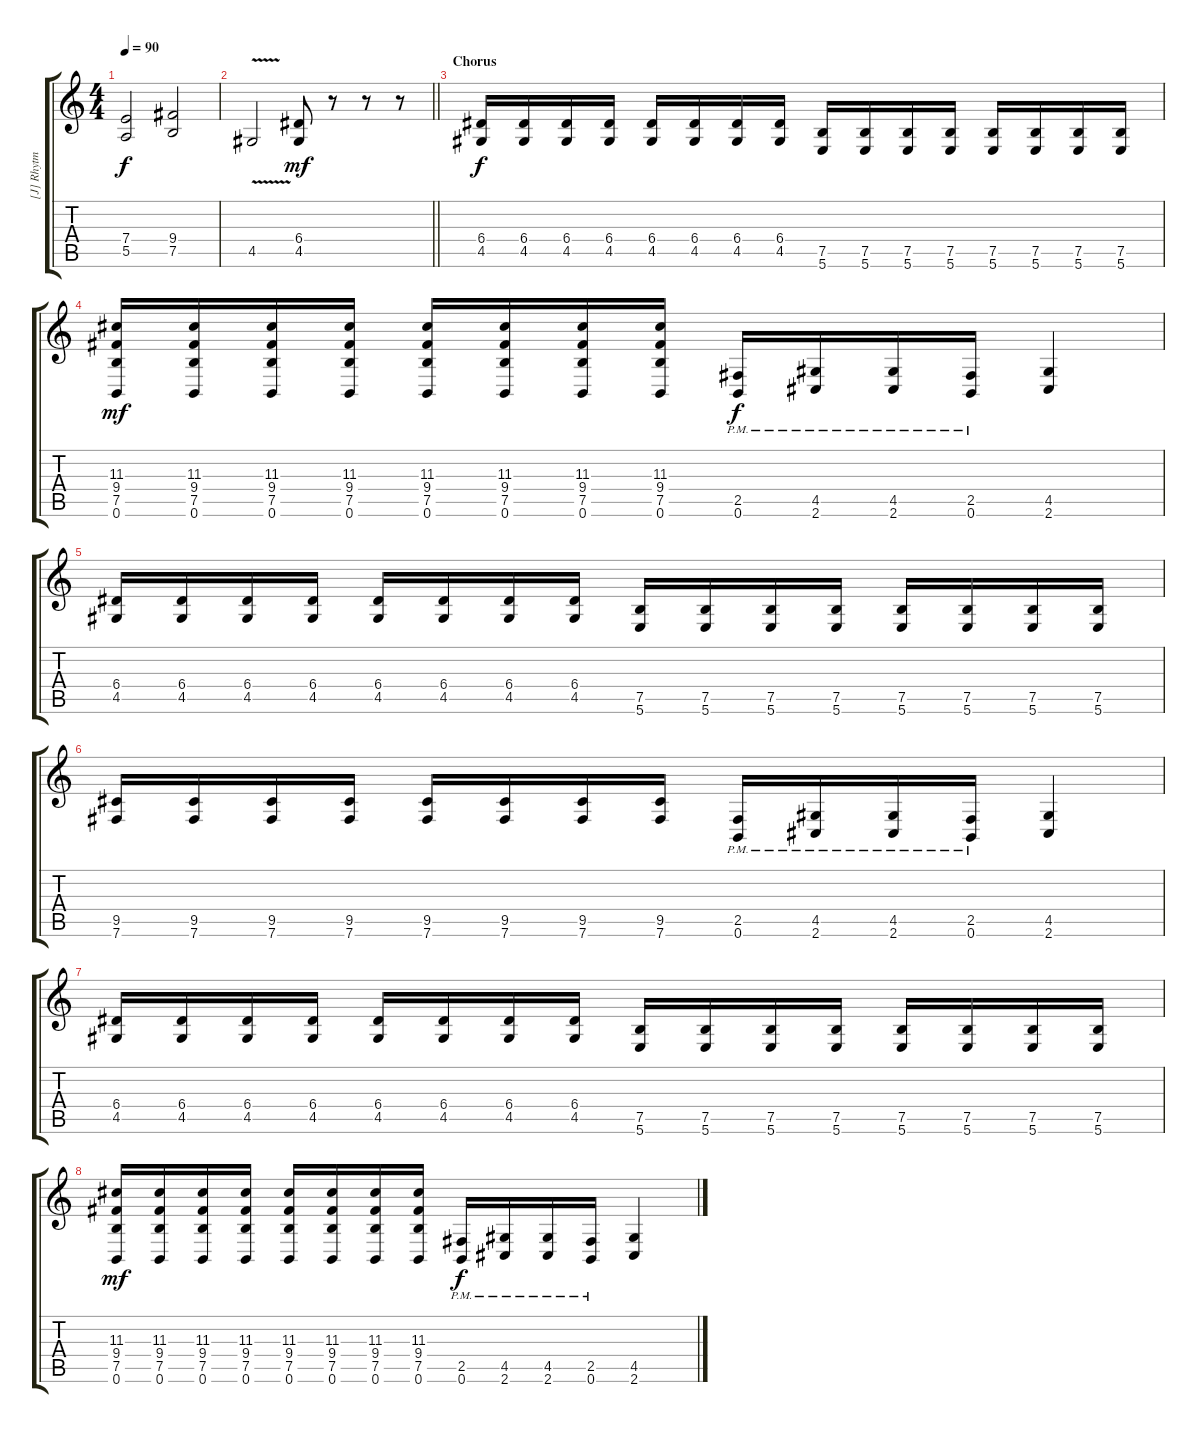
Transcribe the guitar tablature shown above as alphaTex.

\track ("[J] Rhytm Guitar I (Jay)" "[J] Rhytm ") {instrument distortionguitar}
\staff {score tabs}
\tuning (B3 Gb3 D3 A2 E2 B1) {hide}
\ts (4 4)
\tempo 90
\clef g2
\ks c
(7.4 5.5).2{dy f} (9.4 7.5).2 |
\barLineRight lightlight
4.5{v}.2 (6.4 4.5).8{dy mf} r.8 r.8 r.8 |
\section ("" "Chorus")
(6.4 4.5).16{dy f} (6.4 4.5).16 (6.4 4.5).16 (6.4 4.5).16 (6.4 4.5).16 (6.4 4.5).16 (6.4 4.5).16 (6.4 4.5).16 (7.5 5.6).16 (7.5 5.6).16 (7.5 5.6).16 (7.5 5.6).16 (7.5 5.6).16 (7.5 5.6).16 (7.5 5.6).16 (7.5 5.6).16 |
(11.3 9.4 7.5 0.6).16{dy mf} (11.3 9.4 7.5 0.6).16 (11.3 9.4 7.5 0.6).16 (11.3 9.4 7.5 0.6).16 (11.3 9.4 7.5 0.6).16 (11.3 9.4 7.5 0.6).16 (11.3 9.4 7.5 0.6).16 (11.3 9.4 7.5 0.6).16 (2.5{pm} 0.6{pm}).16{dy f} (4.5{pm} 2.6{pm}).16 (4.5{pm} 2.6{pm}).16 (2.5{pm} 0.6{pm}).16 (4.5 2.6).4 |
(6.4 4.5).16 (6.4 4.5).16 (6.4 4.5).16 (6.4 4.5).16 (6.4 4.5).16 (6.4 4.5).16 (6.4 4.5).16 (6.4 4.5).16 (7.5 5.6).16 (7.5 5.6).16 (7.5 5.6).16 (7.5 5.6).16 (7.5 5.6).16 (7.5 5.6).16 (7.5 5.6).16 (7.5 5.6).16 |
(9.5 7.6).16 (9.5 7.6).16 (9.5 7.6).16 (9.5 7.6).16 (9.5 7.6).16 (9.5 7.6).16 (9.5 7.6).16 (9.5 7.6).16 (2.5{pm} 0.6{pm}).16 (4.5{pm} 2.6{pm}).16 (4.5{pm} 2.6{pm}).16 (2.5{pm} 0.6{pm}).16 (4.5 2.6).4 |
(6.4 4.5).16 (6.4 4.5).16 (6.4 4.5).16 (6.4 4.5).16 (6.4 4.5).16 (6.4 4.5).16 (6.4 4.5).16 (6.4 4.5).16 (7.5 5.6).16 (7.5 5.6).16 (7.5 5.6).16 (7.5 5.6).16 (7.5 5.6).16 (7.5 5.6).16 (7.5 5.6).16 (7.5 5.6).16 |
(11.3 9.4 7.5 0.6).16{dy mf} (11.3 9.4 7.5 0.6).16 (11.3 9.4 7.5 0.6).16 (11.3 9.4 7.5 0.6).16 (11.3 9.4 7.5 0.6).16 (11.3 9.4 7.5 0.6).16 (11.3 9.4 7.5 0.6).16 (11.3 9.4 7.5 0.6).16 (2.5{pm} 0.6{pm}).16{dy f} (4.5{pm} 2.6{pm}).16 (4.5{pm} 2.6{pm}).16 (2.5{pm} 0.6{pm}).16 (4.5 2.6).4
